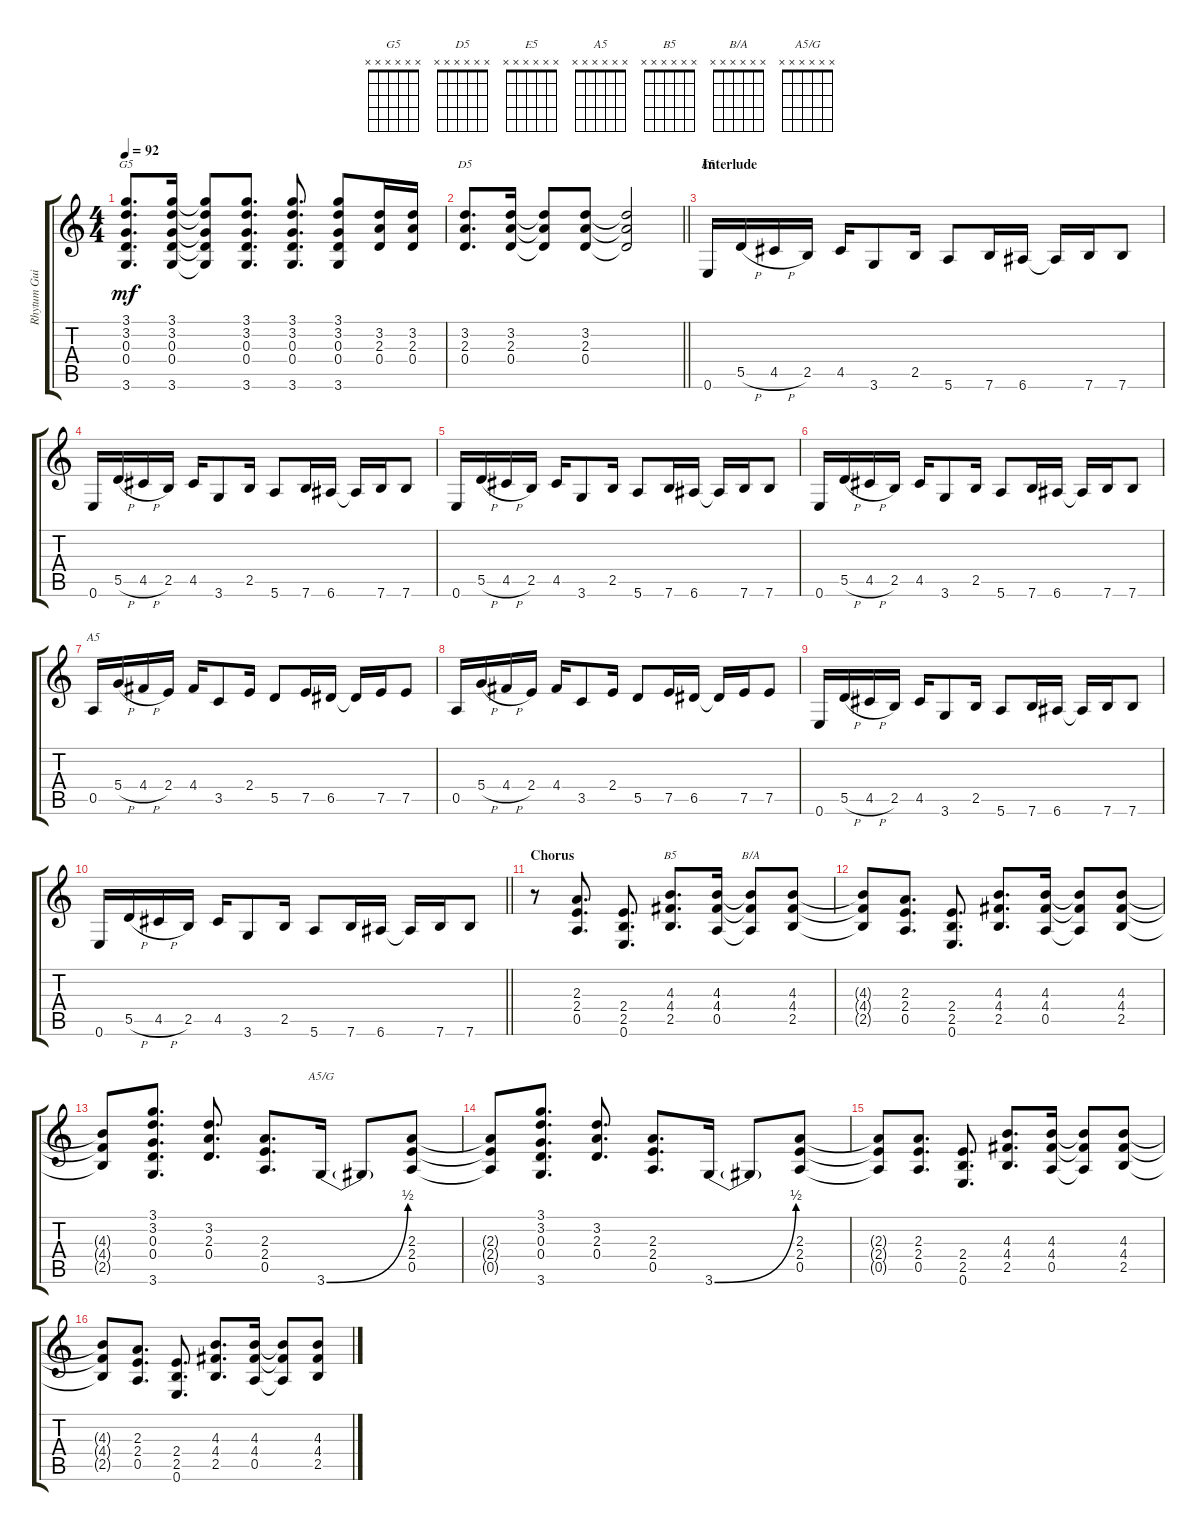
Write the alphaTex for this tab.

\track ("Rhytum Guitar" "Rhytum Gui") {instrument overdrivenguitar}
\staff {score tabs}
\tuning (E4 B3 G3 D3 A2 E2) {hide}
\chord ("G5" x x x x x x)
\chord ("D5" x x x x x x)
\chord ("E5" x x x x x x)
\chord ("A5" x x x x x x)
\chord ("B5" x x x x x x)
\chord ("B/A" x x x x x x)
\chord ("A5/G" x x x x x x)
\ts (4 4)
\tempo 92
\clef g2
\ks c
(3.1 3.2 0.3 0.4 3.6).8{d ch "G5" dy mf} (3.1 3.2 0.3 0.4 3.6).16 (3.1{t} 3.2{t} 0.3{t} 0.4{t} 3.6{t}).8 (3.1 3.2 0.3 0.4 3.6).8{d} (3.1 3.2 0.3 0.4 3.6).8{d} (3.1 3.2 0.3 0.4 3.6).8 (3.2 2.3 0.4).16 (3.2 2.3 0.4).16 |
\barLineRight lightlight
(3.2 2.3 0.4).8{d ch "D5"} (3.2 2.3 0.4).16 (3.2{t} 2.3{t} 0.4{t}).8 (3.2 2.3 0.4).8 (3.2{t} 2.3{t} 0.4{t}).2 |
\section ("" "Interlude")
0.6.16{ch "E5"} 5.5{h}.16 4.5{h}.16 2.5.16 4.5.16 3.6.8 2.5.16 5.6.8 7.6.16 6.6.16 6.6{t}.16 7.6.16 7.6.8 |
0.6.16 5.5{h}.16 4.5{h}.16 2.5.16 4.5.16 3.6.8 2.5.16 5.6.8 7.6.16 6.6.16 6.6{t}.16 7.6.16 7.6.8 |
0.6.16 5.5{h}.16 4.5{h}.16 2.5.16 4.5.16 3.6.8 2.5.16 5.6.8 7.6.16 6.6.16 6.6{t}.16 7.6.16 7.6.8 |
0.6.16 5.5{h}.16 4.5{h}.16 2.5.16 4.5.16 3.6.8 2.5.16 5.6.8 7.6.16 6.6.16 6.6{t}.16 7.6.16 7.6.8 |
0.5.16{ch "A5"} 5.4{h}.16 4.4{h}.16 2.4.16 4.4.16 3.5.8 2.4.16 5.5.8 7.5.16 6.5.16 6.5{t}.16 7.5.16 7.5.8 |
0.5.16 5.4{h}.16 4.4{h}.16 2.4.16 4.4.16 3.5.8 2.4.16 5.5.8 7.5.16 6.5.16 6.5{t}.16 7.5.16 7.5.8 |
0.6.16 5.5{h}.16 4.5{h}.16 2.5.16 4.5.16 3.6.8 2.5.16 5.6.8 7.6.16 6.6.16 6.6{t}.16 7.6.16 7.6.8 |
\barLineRight lightlight
0.6.16 5.5{h}.16 4.5{h}.16 2.5.16 4.5.16 3.6.8 2.5.16 5.6.8 7.6.16 6.6.16 6.6{t}.16 7.6.16 7.6.8 |
\section ("" "Chorus")
r.8 (2.3 2.4 0.5).8{d} (2.4 2.5 0.6).8{d} (4.3 4.4 2.5).8{d ch "B5"} (4.3 4.4 0.5).16 (4.3{t} 4.4{t} 0.5{t}).8{ch "B/A"} (4.3 4.4 2.5).8 |
(4.3{t} 4.4{t} 2.5{t}).8 (2.3 2.4 0.5).8{d} (2.4 2.5 0.6).8{d} (4.3 4.4 2.5).8{d} (4.3 4.4 0.5).16 (4.3{t} 4.4{t} 0.5{t}).8 (4.3 4.4 2.5).8 |
(4.3{t} 4.4{t} 2.5{t}).8 (3.1 3.2 0.3 0.4 3.6).8{d} (3.2 2.3 0.4).8{d} (2.3 2.4 0.5).8{d} 3.6{be (bend 0 0 60 2)}.16{ch "A5/G"} 3.6{t}.8 (2.3 2.4 0.5).8 |
(2.3{t} 2.4{t} 0.5{t}).8 (3.1 3.2 0.3 0.4 3.6).8{d} (3.2 2.3 0.4).8{d} (2.3 2.4 0.5).8{d} 3.6{be (bend 0 0 60 2)}.16 3.6{t}.8 (2.3 2.4 0.5).8 |
(2.3{t} 2.4{t} 0.5{t}).8 (2.3 2.4 0.5).8{d} (2.4 2.5 0.6).8{d} (4.3 4.4 2.5).8{d} (4.3 4.4 0.5).16 (4.3{t} 4.4{t} 0.5{t}).8 (4.3 4.4 2.5).8 |
(4.3{t} 4.4{t} 2.5{t}).8 (2.3 2.4 0.5).8{d} (2.4 2.5 0.6).8{d} (4.3 4.4 2.5).8{d} (4.3 4.4 0.5).16 (4.3{t} 4.4{t} 0.5{t}).8 (4.3 4.4 2.5).8
